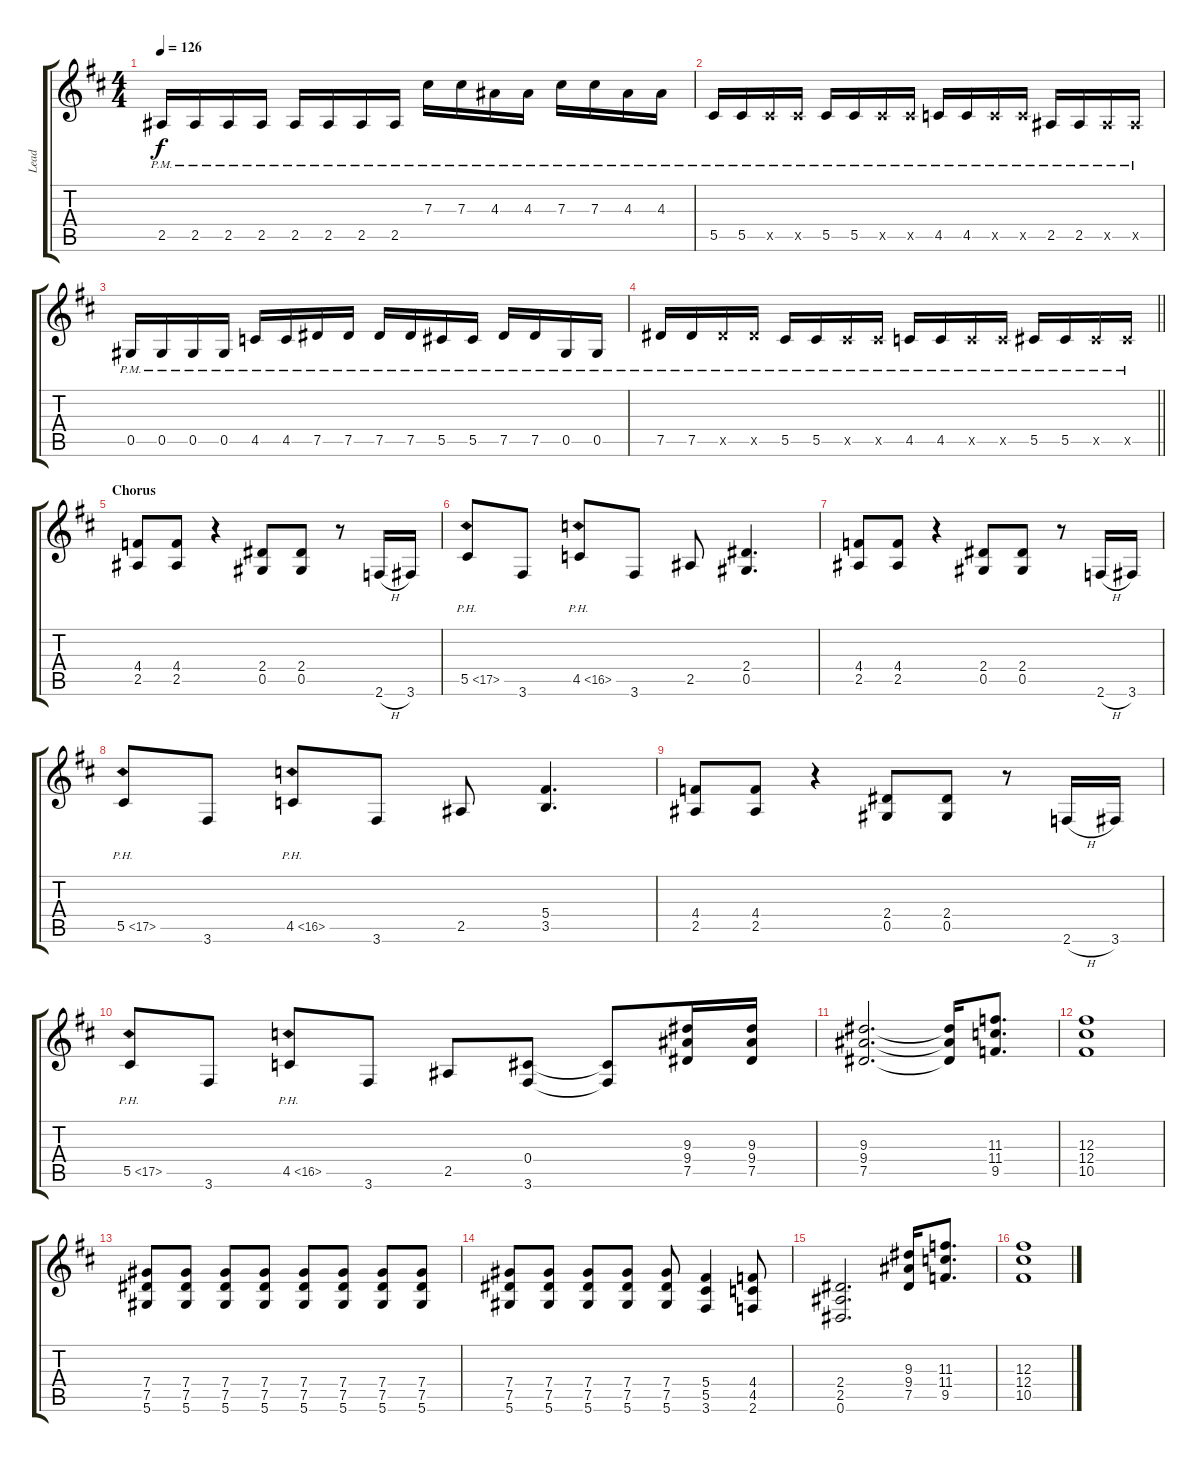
\track ("Lead" "Lead") {instrument overdrivenguitar}
\staff {score tabs}
\tuning (Eb4 Bb3 Gb3 Db3 Ab2 Eb2) {hide}
\ts (4 4)
\tempo 126
\clef g2
\ks d
2.5{pm}.16{dy f} 2.5{pm}.16 2.5{pm}.16 2.5{pm}.16 2.5{pm}.16 2.5{pm}.16 2.5{pm}.16 2.5{pm}.16 7.3{pm}.16 7.3{pm}.16 4.3{pm}.16 4.3{pm}.16 7.3{pm}.16 7.3{pm}.16 4.3{pm}.16 4.3{pm}.16 |
5.5{pm}.16 5.5{pm}.16 5.5{pm x}.16 5.5{pm x}.16 5.5{pm}.16 5.5{pm}.16 5.5{pm x}.16 5.5{pm x}.16 4.5{pm}.16 4.5{pm}.16 4.5{pm x}.16 4.5{pm x}.16 2.5{pm}.16 2.5{pm}.16 2.5{pm x}.16 2.5{pm x}.16 |
0.5{pm}.16 0.5{pm}.16 0.5{pm}.16 0.5{pm}.16 4.5{pm}.16 4.5{pm}.16 7.5{pm}.16 7.5{pm}.16 7.5{pm}.16 7.5{pm}.16 5.5{pm}.16 5.5{pm}.16 7.5{pm}.16 7.5{pm}.16 0.5{pm}.16 0.5{pm}.16 |
\barLineRight lightlight
7.5{pm}.16 7.5{pm}.16 7.5{pm x}.16 7.5{pm x}.16 5.5{pm}.16 5.5{pm}.16 5.5{pm x}.16 5.5{pm x}.16 4.5{pm}.16 4.5{pm}.16 4.5{pm x}.16 4.5{pm x}.16 5.5{pm}.16 5.5{pm}.16 5.5{pm x}.16 5.5{pm x}.16 |
\section ("" "Chorus")
(4.4 2.5).8 (4.4 2.5).8 r.4 (2.4 0.5).8 (2.4 0.5).8 r.8 2.6{h}.16 3.6.16 |
5.5{ph 12}.8 3.6.8 4.5{ph 12}.8 3.6.8 2.5.8 (2.4 0.5).4{d} |
(4.4 2.5).8 (4.4 2.5).8 r.4 (2.4 0.5).8 (2.4 0.5).8 r.8 2.6{h}.16 3.6.16 |
5.5{ph 12}.8 3.6.8 4.5{ph 12}.8 3.6.8 2.5.8 (5.4 3.5).4{d} |
(4.4 2.5).8 (4.4 2.5).8 r.4 (2.4 0.5).8 (2.4 0.5).8 r.8 2.6{h}.16 3.6.16 |
5.5{ph 12}.8 3.6.8 4.5{ph 12}.8 3.6.8 2.5.8 (0.4 3.6).8 (0.4{t} 3.6{t}).8 (9.3 9.4 7.5).16 (9.3 9.4 7.5).16 |
(9.3 9.4 7.5).2{d} (9.3{t} 9.4{t} 7.5{t}).16 (11.3 11.4 9.5).8{d} |
(12.3 12.4 10.5).1 |
(7.4 7.5 5.6).8 (7.4 7.5 5.6).8 (7.4 7.5 5.6).8 (7.4 7.5 5.6).8 (7.4 7.5 5.6).8 (7.4 7.5 5.6).8 (7.4 7.5 5.6).8 (7.4 7.5 5.6).8 |
(7.4 7.5 5.6).8 (7.4 7.5 5.6).8 (7.4 7.5 5.6).8 (7.4 7.5 5.6).8 (7.4 7.5 5.6).8 (5.4 5.5 3.6).4 (4.4 4.5 2.6).8 |
(2.4 2.5 0.6).2{d} (9.3 9.4 7.5).16 (11.3 11.4 9.5).8{d} |
(12.3 12.4 10.5).1
